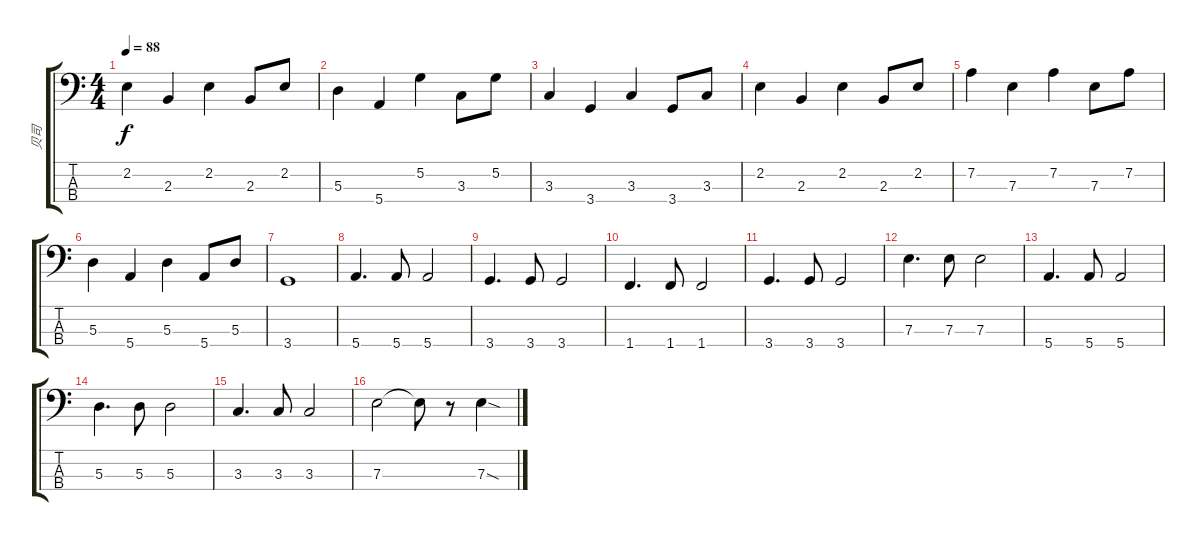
\track ("贝司" "贝司") {instrument electricbassfinger}
\staff {score tabs}
\tuning (G2 D2 A1 E1) {hide}
\ts (4 4)
\tempo 88
\clef f4
\ks c
2.2.4{dy f} 2.3.4 2.2.4 2.3.8 2.2.8 |
5.3.4 5.4.4 5.2.4 3.3.8 5.2.8 |
3.3.4 3.4.4 3.3.4 3.4.8 3.3.8 |
2.2.4 2.3.4 2.2.4 2.3.8 2.2.8 |
7.2.4 7.3.4 7.2.4 7.3.8 7.2.8 |
5.3.4 5.4.4 5.3.4 5.4.8 5.3.8 |
3.4.1 |
5.4.4{d} 5.4.8 5.4.2 |
3.4.4{d} 3.4.8 3.4.2 |
1.4.4{d} 1.4.8 1.4.2 |
3.4.4{d} 3.4.8 3.4.2 |
7.3.4{d} 7.3.8 7.3.2 |
5.4.4{d} 5.4.8 5.4.2 |
5.3.4{d} 5.3.8 5.3.2 |
3.3.4{d} 3.3.8 3.3.2 |
7.3.2 7.3{t}.8 r.8 7.3{sod}.4
